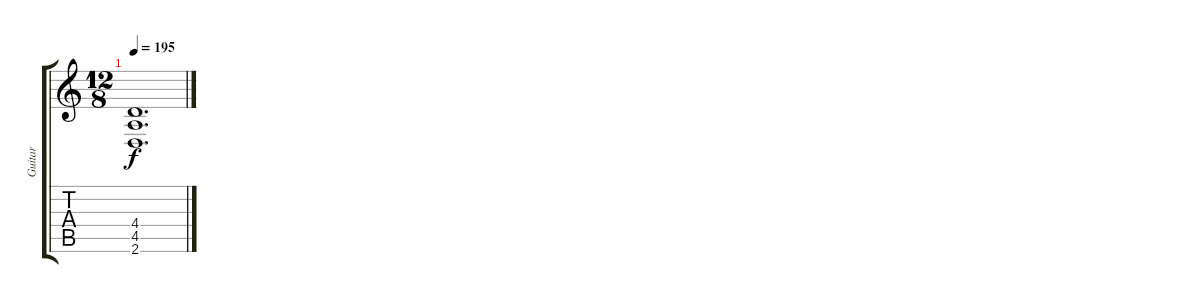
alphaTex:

\track ("Guitar" "Guitar") {instrument distortionguitar}
\staff {score tabs}
\tuning (C4 G3 Eb3 Bb2 F2 C2) {hide}
\ts (12 8)
\tempo 195
\clef g2
\ks c
(4.4{t} 4.5{t} 2.6{t}).1{d dy f}
